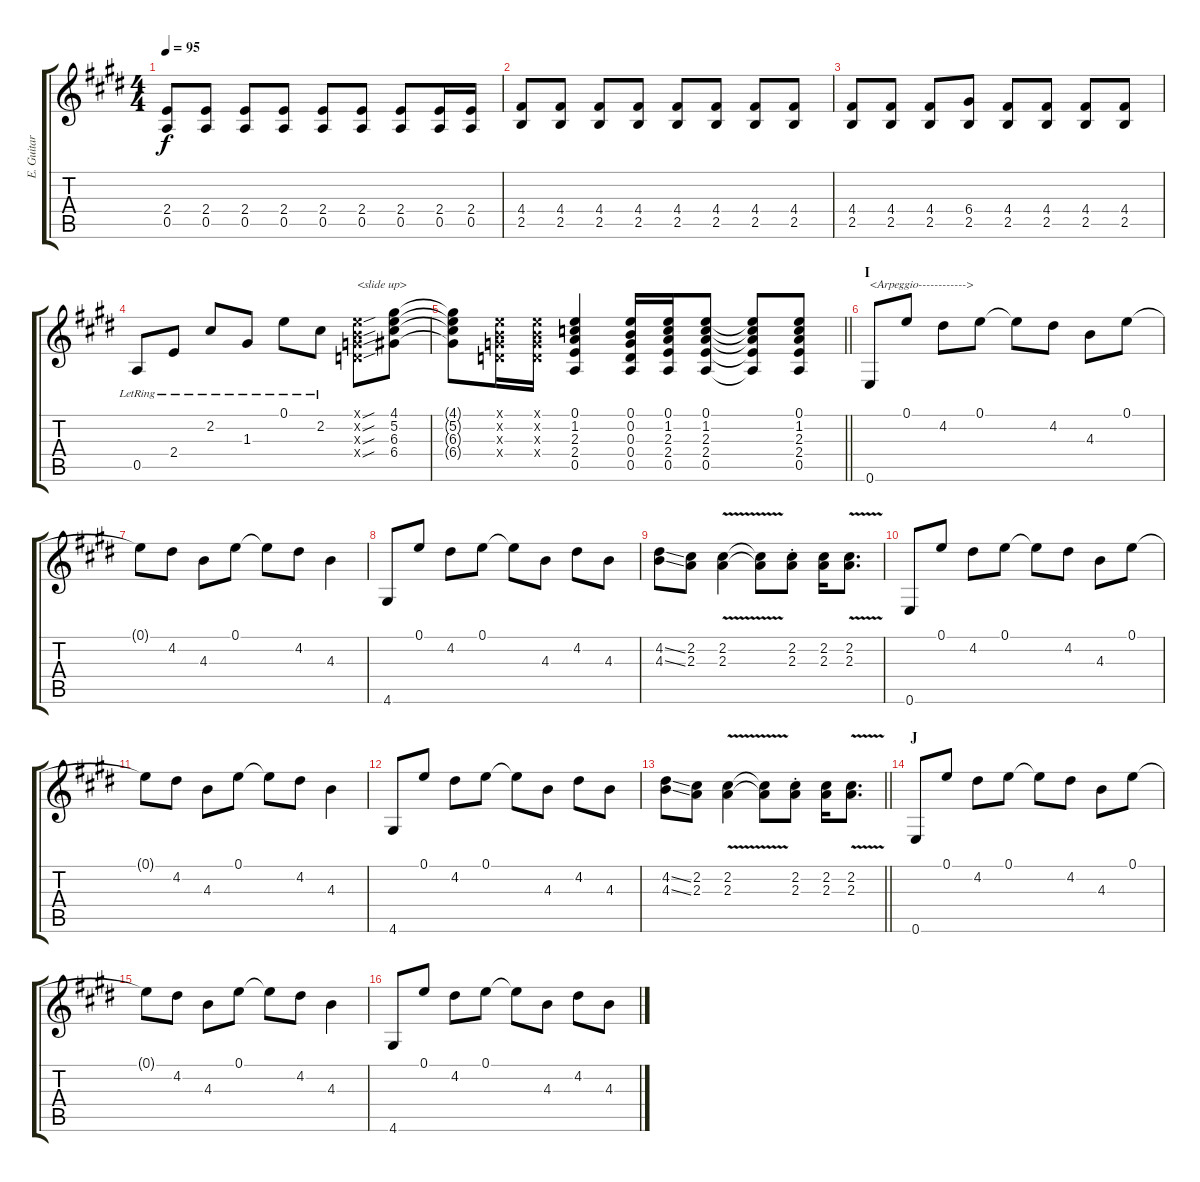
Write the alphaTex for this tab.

\track ("E. Guitar II" "E. Guitar ") {instrument overdrivenguitar}
\staff {score tabs}
\tuning (E4 B3 G3 D3 A2 E2) {hide}
\ts (4 4)
\tempo 95
\clef g2
\ks e
(2.4 0.5).8{dy f} (2.4 0.5).8 (2.4 0.5).8 (2.4 0.5).8 (2.4 0.5).8 (2.4 0.5).8 (2.4 0.5).8 (2.4 0.5).16 (2.4 0.5).16 |
(4.4 2.5).8 (4.4 2.5).8 (4.4 2.5).8 (4.4 2.5).8 (4.4 2.5).8 (4.4 2.5).8 (4.4 2.5).8 (4.4 2.5).8 |
(4.4 2.5).8 (4.4 2.5).8 (4.4 2.5).8 (6.4 2.5).8 (4.4 2.5).8 (4.4 2.5).8 (4.4 2.5).8 (4.4 2.5).8 |
0.5{lr}.8 2.4{lr}.8 2.2{lr}.8 1.3{lr}.8 0.1{lr}.8 2.2{lr}.8 (0.1{sou x} 0.2{sou x} 0.3{sou x} 0.4{sou x}).8{txt "<slide up>"} (4.1 5.2 6.3 6.4).8 |
\barLineRight lightlight
(4.1{t} 5.2{t} 6.3{t} 6.4{t}).8 (0.1{x} 0.2{x} 0.3{x} 0.4{x}).16 (0.1{x} 0.2{x} 0.3{x} 0.4{x}).16 (0.1 1.2 2.3 2.4 0.5).4 (0.1 0.2 0.3 0.4 0.5).16 (0.1 1.2 2.3 2.4 0.5).16 (0.1 1.2 2.3 2.4 0.5).8 (0.1{t} 1.2{t} 2.3{t} 2.4{t} 0.5{t}).8 (0.1 1.2 2.3 2.4 0.5).8 |
\section ("" "I")
0.6.8{txt "<Arpeggio------------>"} 0.1.8 4.2.8 0.1.8 0.1{t}.8 4.2.8 4.3.8 0.1.8 |
0.1{t}.8 4.2.8 4.3.8 0.1.8 0.1{t}.8 4.2.8 4.3.4 |
4.6.8 0.1.8 4.2.8 0.1.8 0.1{t}.8 4.3.8 4.2.8 4.3.8 |
(4.2{ss} 4.3{ss}).8 (2.2 2.3).8 (2.2{v} 2.3{v}).4 (2.2{t} 2.3{t}).8 (2.2{st} 2.3{st}).8 (2.2 2.3).16 (2.2{v} 2.3{v}).8{d} |
0.6.8 0.1.8 4.2.8 0.1.8 0.1{t}.8 4.2.8 4.3.8 0.1.8 |
0.1{t}.8 4.2.8 4.3.8 0.1.8 0.1{t}.8 4.2.8 4.3.4 |
4.6.8 0.1.8 4.2.8 0.1.8 0.1{t}.8 4.3.8 4.2.8 4.3.8 |
\barLineRight lightlight
(4.2{ss} 4.3{ss}).8 (2.2 2.3).8 (2.2{v} 2.3{v}).4 (2.2{t} 2.3{t}).8 (2.2{st} 2.3{st}).8 (2.2 2.3).16 (2.2{v} 2.3{v}).8{d} |
\section ("" "J")
0.6.8 0.1.8 4.2.8 0.1.8 0.1{t}.8 4.2.8 4.3.8 0.1.8 |
0.1{t}.8 4.2.8 4.3.8 0.1.8 0.1{t}.8 4.2.8 4.3.4 |
4.6.8 0.1.8 4.2.8 0.1.8 0.1{t}.8 4.3.8 4.2.8 4.3.8
